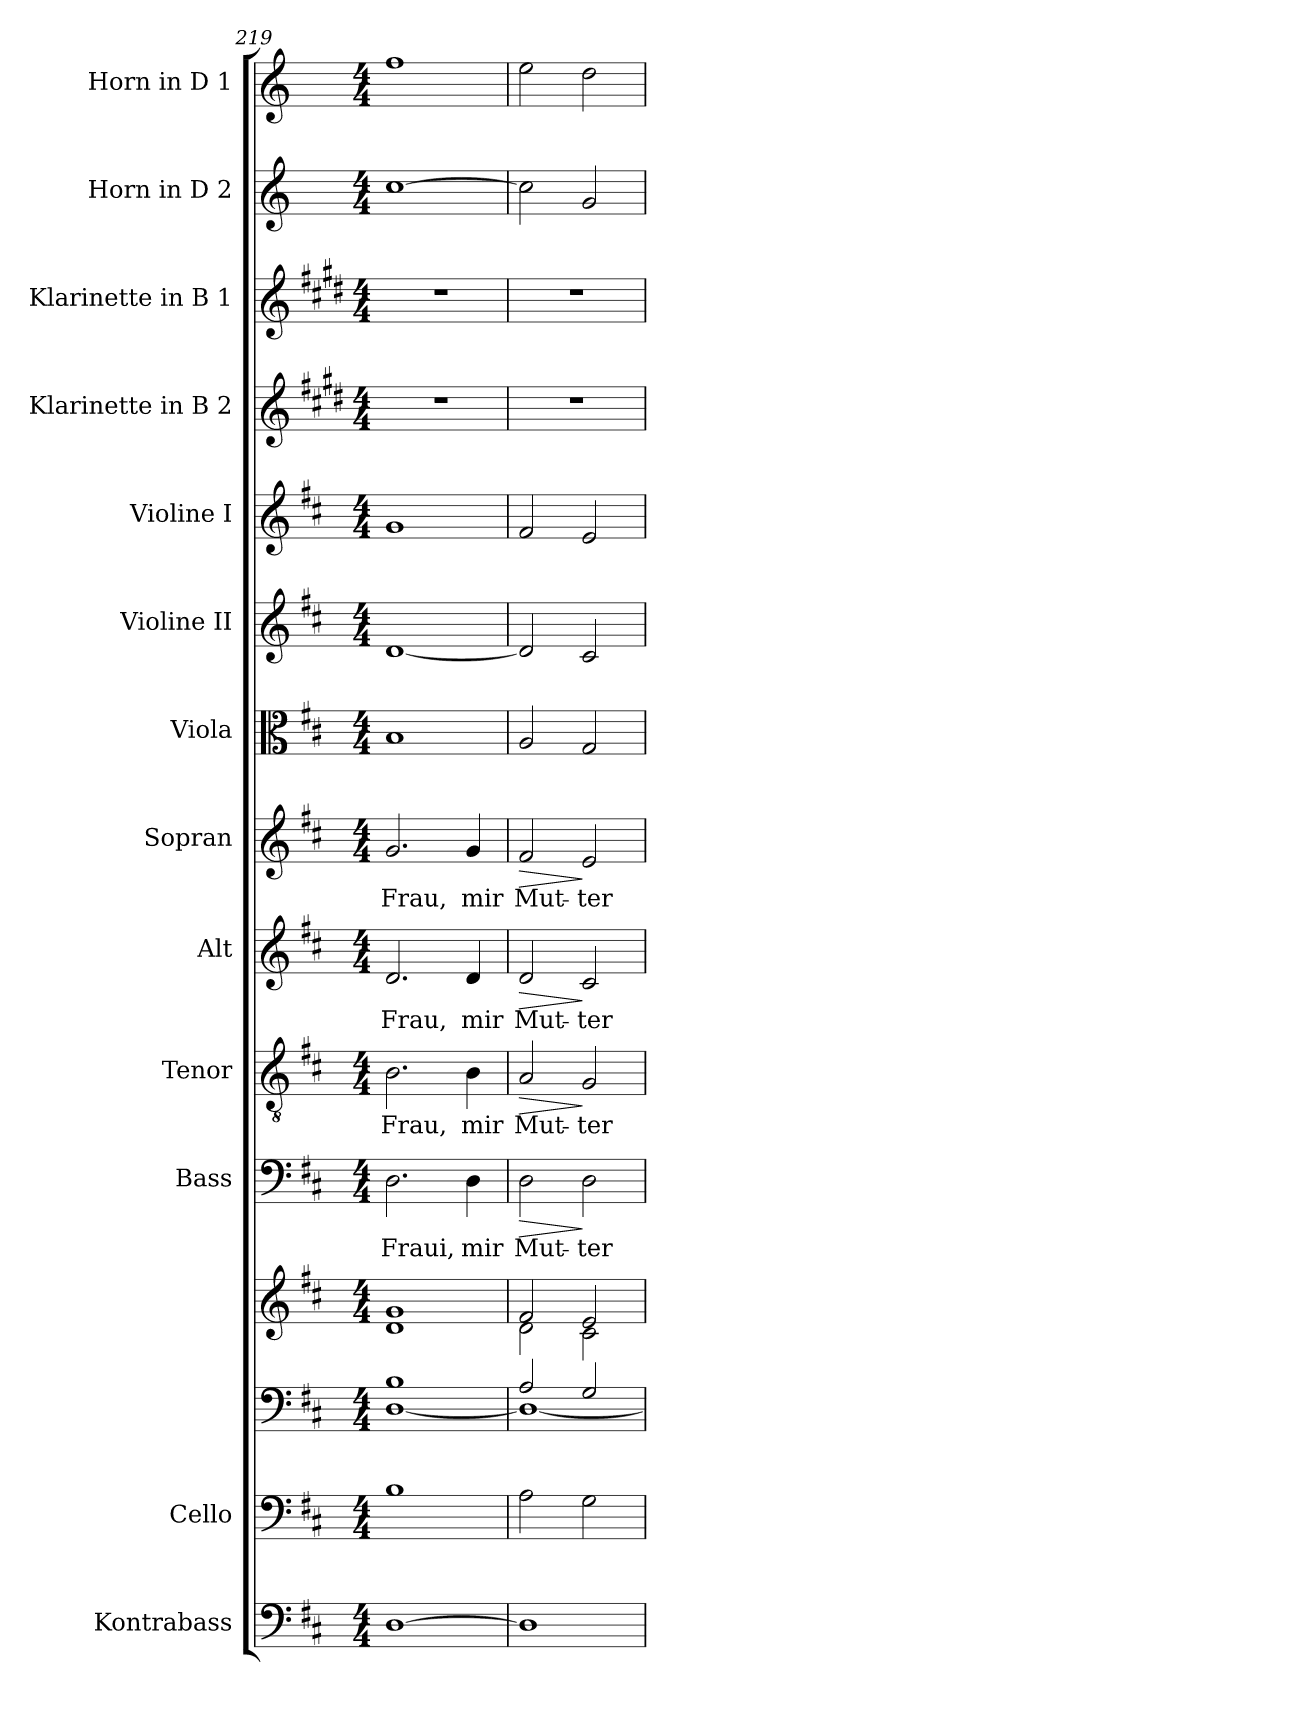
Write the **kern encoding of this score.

**kern	**kern	**kern	**kern	**kern	**text	**dynam	**kern	**text	**dynam	**kern	**text	**dynam	**kern	**text	**dynam	**kern	**kern	**kern	**kern	**kern	**kern	**kern
*part14	*part13	*part12	*part12	*part11	*part11	*part11	*part10	*part10	*part10	*part9	*part9	*part9	*part8	*part8	*part8	*part7	*part6	*part5	*part4	*part3	*part2	*part1
*staff15	*staff14	*staff13	*staff12	*staff11	*staff11	*staff11	*staff10	*staff10	*staff10	*staff9	*staff9	*staff9	*staff8	*staff8	*staff8	*staff7	*staff6	*staff5	*staff4	*staff3	*staff2	*staff1
*I"Kontrabass	*I"Cello	*	*	*I"Bass	*	*	*I"Tenor	*	*	*I"Alt	*	*	*I"Sopran	*	*	*I"Viola	*I"Violine II	*I"Violine I	*I"Klarinette in B 2	*I"Klarinette in B 1	*I"Horn in D 2	*I"Horn in D 1
*I'Kb.	*	*	*	*I'B	*	*	*I'T	*	*	*I'A	*	*	*I'S	*	*	*I'Vla.	*I'Vl. II	*I'Vl. I	*	*	*I'Hrn. 2	*I'Hrn. 1
*clefF4	*clefF4	*clefF4	*clefG2	*clefF4	*	*	*clefGv2	*	*	*clefG2	*	*	*clefG2	*	*	*clefC3	*clefG2	*clefG2	*clefG2	*clefG2	*clefG2	*clefG2
*ITrd7c12	*	*	*	*	*	*	*	*	*	*	*	*	*	*	*	*	*	*	*ITrd1c2	*ITrd1c2	*ITrd-1c-2	*ITrd-1c-2
*k[f#c#]	*k[f#c#]	*k[f#c#]	*k[f#c#]	*k[f#c#]	*	*	*k[f#c#]	*	*	*k[f#c#]	*	*	*k[f#c#]	*	*	*k[f#c#]	*k[f#c#]	*k[f#c#]	*k[f#c#]	*k[f#c#]	*k[f#c#]	*k[f#c#]
*D:	*D:	*D:	*D:	*D:	*	*	*D:	*	*	*D:	*	*	*D:	*	*	*D:	*D:	*D:	*D:	*D:	*D:	*D:
*M4/4	*M4/4	*M4/4	*M4/4	*M4/4	*	*	*M4/4	*	*	*M4/4	*	*	*M4/4	*	*	*M4/4	*M4/4	*M4/4	*M4/4	*M4/4	*M4/4	*M4/4
=219	=219	=219	=219	=219	=219	=219	=219	=219	=219	=219	=219	=219	=219	=219	=219	=219	=219	=219	=219	=219	=219	=219
*	*	*^	*^	*	*	*	*	*	*	*	*	*	*	*	*	*	*	*	*	*	*	*
!	!	!	!	!	!	!	!LO:LY:b	!	!	!LO:LY:b	!	!	!LO:LY:b	!	!	!LO:LY:b	!	!	!	!	!	!	!	!
[1DD	1B	1B	[<1D	1g	1d	2.D\	Fraui,	.	2.B\	Frau,	.	2.d/	Frau,	.	2.g/	Frau,	.	1B	[1d	1g	1r	1r	[1dd	1gg
!	!	!	!	!	!	!	!LO:LY:b	!	!	!LO:LY:b	!	!	!LO:LY:b	!	!	!LO:LY:b	!	!	!	!	!	!	!	!
.	.	.	.	.	.	4D\	mir	.	4B\	mir	.	4d/	mir	.	4g/	mir	.	.	.	.	.	.	.	.
=220	=220	=220	=220	=220	=220	=220	=220	=220	=220	=220	=220	=220	=220	=220	=220	=220	=220	=220	=220	=220	=220	=220	=220	=220
!	!	!	!	!	!	!	!LO:LY:b	!LO:HP:b	!	!LO:LY:b	!LO:HP:b	!	!LO:LY:b	!LO:HP:b	!	!LO:LY:b	!LO:HP:b	!	!	!	!	!	!	!
1DD]	2A\	2A/	1D_	2f#/	2d\	2D\	Mut-	>	2A/	Mut-	>	2d/	Mut-	>	2f#/	Mut-	>	2A/	2d/]	2f#/	1r	1r	2dd\]	2ff#\
!	!	!	!	!	!	!	!LO:LY:b	!	!	!LO:LY:b	!	!	!LO:LY:b	!	!	!LO:LY:b	!	!	!	!	!	!	!	!
.	2G\	2G/	.	2e/	2c#\	2D\	-ter	]	2G/	-ter	]	2c#/	-ter	]	2e/	-ter	]	2G/	2c#/	2e/	.	.	2a/	2ee\
*	*	*v	*v	*	*	*	*	*	*	*	*	*	*	*	*	*	*	*	*	*	*	*	*	*
*	*	*	*v	*v	*	*	*	*	*	*	*	*	*	*	*	*	*	*	*	*	*	*	*
=	=	=	=	=	=	=	=	=	=	=	=	=	=	=	=	=	=	=	=	=	=	=
*-	*-	*-	*-	*-	*-	*-	*-	*-	*-	*-	*-	*-	*-	*-	*-	*-	*-	*-	*-	*-	*-	*-
